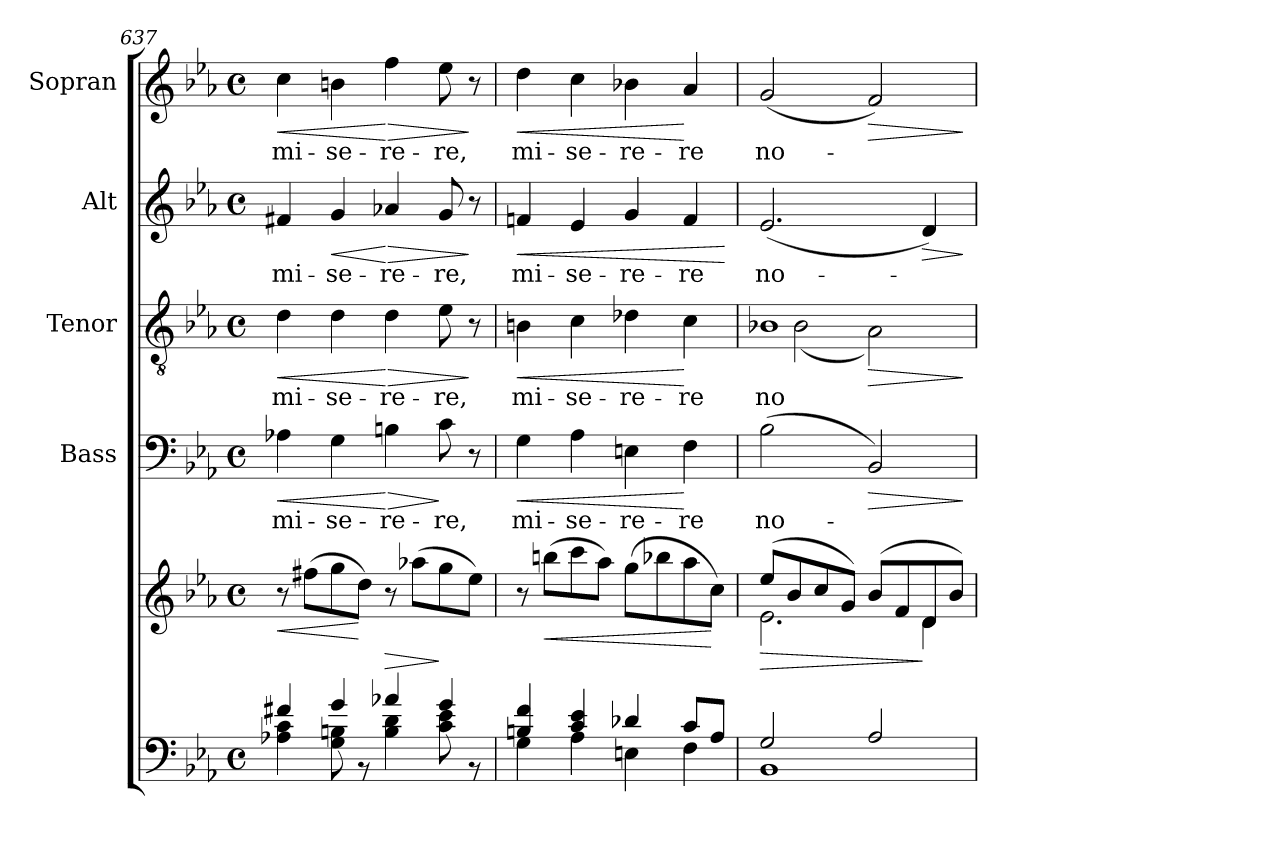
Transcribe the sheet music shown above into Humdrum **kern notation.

**kern	**kern	**dynam	**kern	**text	**dynam	**kern	**text	**dynam	**kern	**text	**dynam	**kern	**text	**dynam
*part5	*part5	*part5	*part4	*part4	*part4	*part3	*part3	*part3	*part2	*part2	*part2	*part1	*part1	*part1
*staff6	*staff5	*staff5/6	*staff4	*staff4	*staff4	*staff3	*staff3	*staff3	*staff2	*staff2	*staff2	*staff1	*staff1	*staff1
*	*	*	*I"Bass	*	*	*I"Tenor	*	*	*I"Alt	*	*	*I"Sopran	*	*
*	*	*	*I'B.	*	*	*I'T.	*	*	*I'A.	*	*	*I'S.	*	*
!!LO:LB:g=z
*clefF4	*clefG2	*	*clefF4	*	*	*clefGv2	*	*	*clefG2	*	*	*clefG2	*	*
*k[b-e-a-]	*k[b-e-a-]	*	*k[b-e-a-]	*	*	*k[b-e-a-]	*	*	*k[b-e-a-]	*	*	*k[b-e-a-]	*	*
*E-:	*E-:	*	*E-:	*	*	*E-:	*	*	*E-:	*	*	*E-:	*	*
*M4/4	*M4/4	*	*M4/4	*	*	*M4/4	*	*	*M4/4	*	*	*M4/4	*	*
*met(c)	*met(c)	*	*met(c)	*	*	*met(c)	*	*	*met(c)	*	*	*met(c)	*	*
=637	=637	=637	=637	=637	=637	=637	=637	=637	=637	=637	=637	=637	=637	=637
*^	*	*	*	*	*	*	*	*	*	*	*	*	*	*
!	!	!	!LO:HP:b	!	!LO:LY:b	!LO:HP:b	!	!LO:LY:b	!LO:HP:b	!	!LO:LY:b	!	!	!LO:LY:b	!LO:HP:b
4f#X/	4A-X\ 4c\	8r	<	4A-X\	mi-	<	4d\	mi-	<	4f#X/	mi-	.	4cc\	mi-	<
.	.	(>8ff#X\L	.	.	.	.	.	.	.	.	.	.	.	.	.
!	!	!	!	!	!LO:LY:b	!	!	!LO:LY:b	!	!	!LO:LY:b	!LO:HP:b	!	!LO:LY:b	!
4g/	8G\ 8Bn\	8gg\	.	4G\	-se-	.	4d\	-se-	.	4g/	-se-	<	4bn\	-se-	.
.	8r	8dd\J)	[	.	.	.	.	.	.	.	.	.	.	.	.
!	!	!	!LO:HP:b	!	!LO:LY:b	!LO:HP:n=1:b	!	!LO:LY:b	!LO:HP:n=1:b	!	!LO:LY:b	!LO:HP:n=1:b	!	!LO:LY:b	!LO:HP:n=1:b
4a-X/	4B\ 4d\	8r	>	4Bn\	-re-	[ >	4d\	-re-	[ >	4a-X/	-re-	[ >	4ff\	-re-	[ >
.	.	(>8aa-X\L	.	.	.	.	.	.	.	.	.	.	.	.	.
!	!	!	!	!	!LO:LY:b	!	!	!LO:LY:b	!	!	!LO:LY:b	!	!	!LO:LY:b	!
4g/	8c\ 8e-\	8gg\	]	8c\	-re,	]	8e-\	-re,	.	8g/	-re,	.	8ee-\	-re,	.
.	8r	8ee-\J)	.	8r	.	.	8r	.	]	8r	.	]	8r	.	]
=638	=638	=638	=638	=638	=638	=638	=638	=638	=638	=638	=638	=638	=638	=638	=638
!	!	!	!	!	!LO:LY:b	!LO:HP:b	!	!LO:LY:b	!LO:HP:b	!	!LO:LY:b	!LO:HP:b	!	!LO:LY:b	!LO:HP:b
4Bn/ 4f/	4G\	8r	.	4G\	mi-	<	4Bn\	mi-	<	4fn/	mi-	<	4dd\	mi-	<
!	!	!	!LO:HP:b	!	!	!	!	!	!	!	!	!	!	!	!
.	.	(>8bbn\L	<	.	.	.	.	.	.	.	.	.	.	.	.
!	!	!	!	!	!LO:LY:b	!	!	!LO:LY:b	!	!	!LO:LY:b	!	!	!LO:LY:b	!
4c/ 4e-/	4A-\	8ccc\	.	4A-\	-se-	.	4c\	-se-	.	4e-/	-se-	.	4cc\	-se-	.
.	.	8aa-\J)	.	.	.	.	.	.	.	.	.	.	.	.	.
!	!	!	!	!	!LO:LY:b	!	!	!LO:LY:b	!	!	!LO:LY:b	!	!	!LO:LY:b	!
4d-X/	4En\	(>8gg\L	.	4En\	-re-	.	4d-X\	-re-	.	4g/	-re-	.	4b-X\	-re-	.
.	.	8bb-X\	.	.	.	.	.	.	.	.	.	.	.	.	.
!	!	!	!	!	!LO:LY:b	!	!	!LO:LY:b	!	!	!LO:LY:b	!	!	!LO:LY:b	!
8c/L	4F\	8aa-\	.	4F\	-re	[	4c\	-re	[	4f/	-re	.	4a-/	-re	[
8A-/J	.	8cc\J)	[	.	.	.	.	.	.	.	.	.	.	.	.
*v	*v	*	*	*	*	*	*	*	*	*	*	*	*	*	*
.	.	.	.	.	.	.	.	.	.	.	[	.	.	.
=639	=639	=639	=639	=639	=639	=639	=639	=639	=639	=639	=639	=639	=639	=639
*^	*	*	*	*	*	*	*	*	*	*	*	*	*	*
!	!	!	!LO:HP:b	!	!LO:LY:b	!	!	!LO:LY:b	!	!	!LO:LY:b	!	!	!LO:LY:b	!
*	*	*^	*	*	*	*	*^	*	*	*	*	*	*	*	*
2G/	1BB-	(>8ee-/L	2.e-\	>	(>2B-\	no-	.	1B-X	(<2B-\	no-	.	(<2.e-/	no-	.	(<2g/	no-	.
.	.	8b-/	.	.	.	.	.	.	.	.	.	.	.	.	.	.	.
.	.	8cc/	.	.	.	.	.	.	.	.	.	.	.	.	.	.	.
.	.	8g/J)	.	.	.	.	.	.	.	.	.	.	.	.	.	.	.
!	!	!	!	!	!	!	!LO:HP:b	!	!	!	!LO:HP:b	!	!	!	!	!	!LO:HP:b
2A-/	.	(>8b-/L	.	.	2BB-/)	.	>	.	2A-\)	.	>	.	.	.	2f/)	.	>
.	.	8f/	.	.	.	.	.	.	.	.	.	.	.	.	.	.	.
!	!	!	!	!	!	!	!	!	!	!	!	!	!	!LO:HP:b	!	!	!
.	.	8d/	4d\	]	.	.	.	.	.	.	.	4d/)	.	>	.	.	.
.	.	8b-/J)	.	.	.	.	.	.	.	.	.	.	.	.	.	.	.
*v	*v	*	*	*	*	*	*	*v	*v	*	*	*	*	*	*	*	*
*	*v	*v	*	*	*	*	*	*	*	*	*	*	*	*	*
.	.	.	.	.	]	.	.	]	.	.	]	.	.	]
=	=	=	=	=	=	=	=	=	=	=	=	=	=	=
*-	*-	*-	*-	*-	*-	*-	*-	*-	*-	*-	*-	*-	*-	*-
